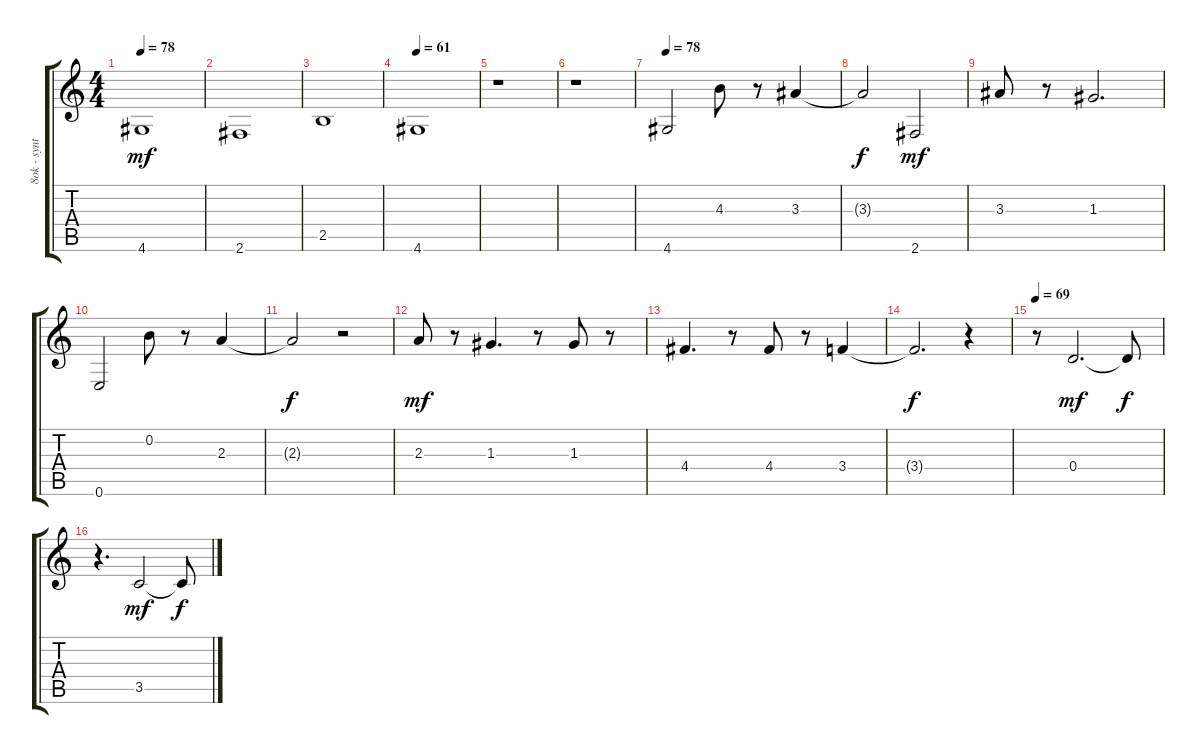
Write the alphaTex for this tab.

\track ("8ok - synth" "8ok - synt") {instrument contrabass}
\staff {score tabs}
\tuning (E4 B3 G3 D3 A2 E2) {hide}
\ts (4 4)
\tempo 78
\clef g2
\ks c
4.6.1{dy mf} |
2.6.1 |
2.5.1 |
\tempo 61
4.6.1 |
r.1 |
r.1 |
\tempo 78
4.6.2 4.3.8 r.8 3.3.4 |
3.3{t}.2{dy f} 2.6.2{dy mf} |
3.3.8 r.8 1.3.2{d} |
0.6.2 0.2.8 r.8 2.3.4 |
2.3{t}.2{dy f} r.2 |
2.3.8{dy mf} r.8 1.3.4{d} r.8 1.3.8 r.8 |
4.4.4{d} r.8 4.4.8 r.8 3.4.4 |
3.4{t}.2{d dy f} r.4 |
\tempo 69
r.8 0.4.2{d dy mf} 0.4{t}.8{dy f} |
r.4{d} 3.5.2{dy mf} 3.5{t}.8{dy f}
